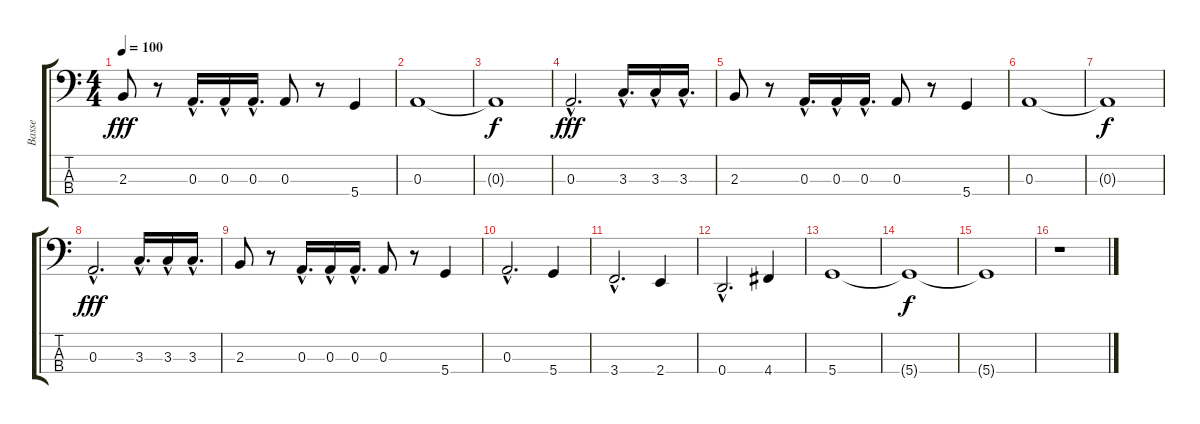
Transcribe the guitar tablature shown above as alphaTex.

\track ("Basse" "Basse") {instrument electricbassfinger}
\staff {score tabs}
\tuning (G2 D2 A1 D1) {hide}
\ts (4 4)
\tempo 100
\clef f4
\ks c
2.3.8{dy fff} r.8 0.3{hac}.16{d} 0.3{hac}.16 0.3{hac}.16{d} 0.3.8 r.8 5.4.4 |
0.3.1 |
0.3{t}.1{dy f} |
0.3{hac}.2{d dy fff} 3.3{hac}.16{d} 3.3{hac}.16 3.3{hac}.16{d} |
2.3.8 r.8 0.3{hac}.16{d} 0.3{hac}.16 0.3{hac}.16{d} 0.3.8 r.8 5.4.4 |
0.3.1 |
0.3{t}.1{dy f} |
0.3{hac}.2{d dy fff} 3.3{hac}.16{d} 3.3{hac}.16 3.3{hac}.16{d} |
2.3.8 r.8 0.3{hac}.16{d} 0.3{hac}.16 0.3{hac}.16{d} 0.3.8 r.8 5.4.4 |
0.3{hac}.2{d} 5.4.4 |
3.4{hac}.2{d} 2.4.4 |
0.4{hac}.2{d} 4.4.4 |
5.4.1 |
5.4{t}.1{dy f} |
5.4{t}.1 |
r.1
